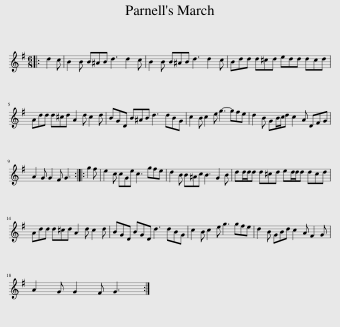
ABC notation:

X:1
L:1/8
M:6/8
I:linebreak $
K:G
V:1 treble
V:1
|: d2 c | B2 B B^AB d3 d2 c | B2 B B^AB d3 d2 c | Bdd d^cd edd dcd |$ Add d^cd A2 d c2 d | %5
 BGD B^AB d3 dBG | c2 B c2 e g3- gfe | d2 B GB/c/d c2 A DFG |$ A2 G G2 F G3 :: g2 f | %10
 e2 c cGe c3 gfe | d2 B B^Ac B3 G2 B | dd/d/d d^cd ed/d/d dcd |$ Add d^cd A2 d c2 d | BGD BGD d3 dBG | %15
 c2 B c2 e g3 gfe | d2 B GBd c2 A F2 G |$ A2 G G2 F G3 :| %18
